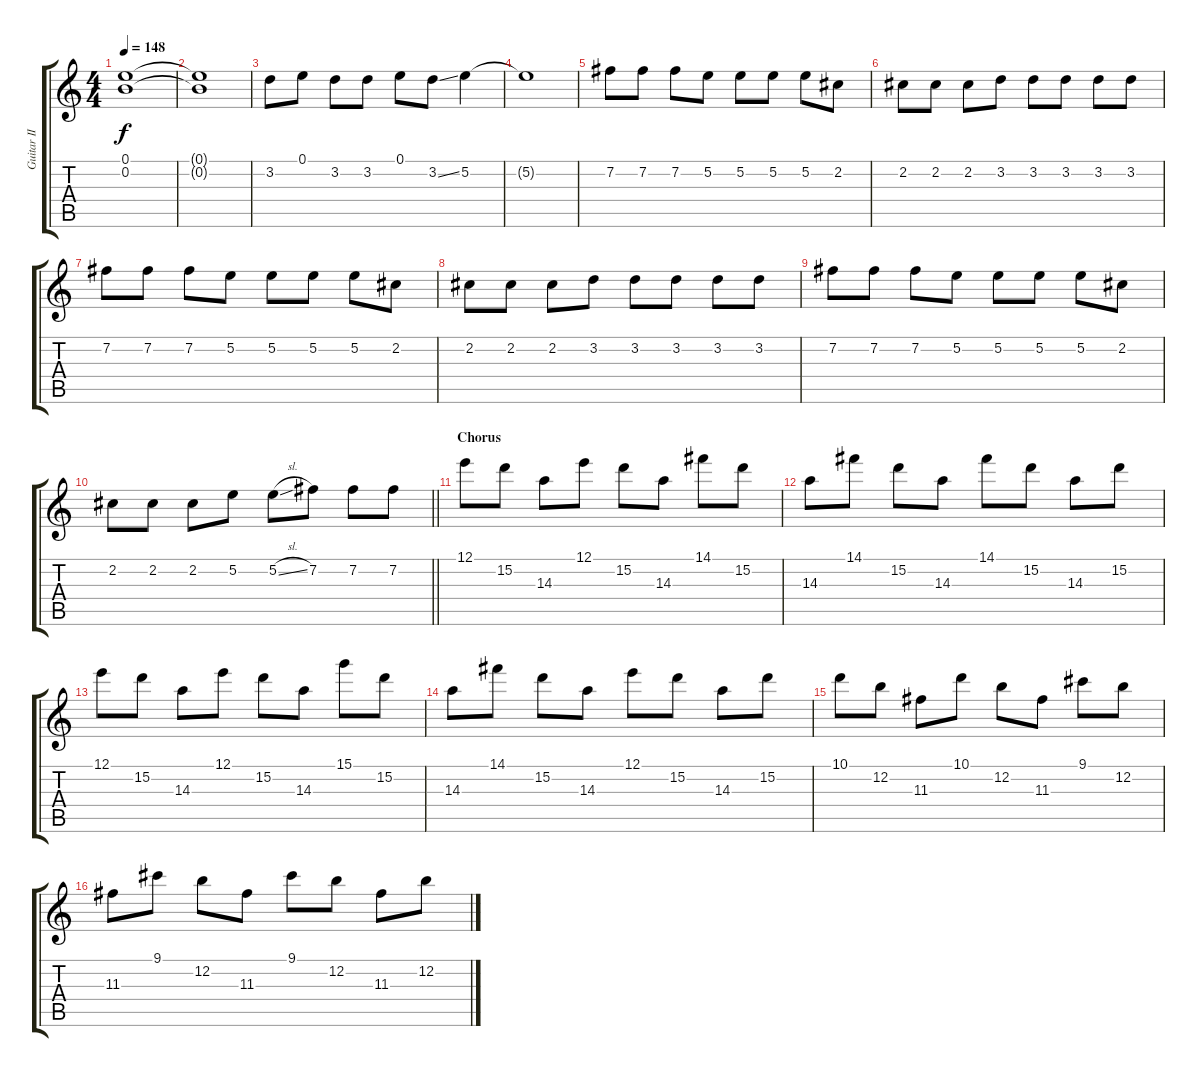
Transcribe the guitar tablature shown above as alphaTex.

\track ("Guitar II" "Guitar II") {instrument distortionguitar}
\staff {score tabs}
\tuning (E4 B3 G3 D3 A2 E2) {hide}
\ts (4 4)
\tempo 148
\clef g2
\ks c
(0.1 0.2).1{dy f} |
(0.1{t} 0.2{t}).1 |
3.2.8 0.1.8 3.2.8 3.2.8 0.1.8 3.2{ss}.8 5.2.4 |
5.2{t}.1 |
7.2.8 7.2.8 7.2.8 5.2.8 5.2.8 5.2.8 5.2.8 2.2.8 |
2.2.8 2.2.8 2.2.8 3.2.8 3.2.8 3.2.8 3.2.8 3.2.8 |
7.2.8 7.2.8 7.2.8 5.2.8 5.2.8 5.2.8 5.2.8 2.2.8 |
2.2.8 2.2.8 2.2.8 3.2.8 3.2.8 3.2.8 3.2.8 3.2.8 |
7.2.8 7.2.8 7.2.8 5.2.8 5.2.8 5.2.8 5.2.8 2.2.8 |
\barLineRight lightlight
2.2.8 2.2.8 2.2.8 5.2.8 5.2{sl}.8 7.2.8 7.2.8 7.2.8 |
\section ("" "Chorus")
12.1.8 15.2.8 14.3.8 12.1.8 15.2.8 14.3.8 14.1.8 15.2.8 |
14.3.8 14.1.8 15.2.8 14.3.8 14.1.8 15.2.8 14.3.8 15.2.8 |
12.1.8 15.2.8 14.3.8 12.1.8 15.2.8 14.3.8 15.1.8 15.2.8 |
14.3.8 14.1.8 15.2.8 14.3.8 12.1.8 15.2.8 14.3.8 15.2.8 |
10.1.8 12.2.8 11.3.8 10.1.8 12.2.8 11.3.8 9.1.8 12.2.8 |
11.3.8 9.1.8 12.2.8 11.3.8 9.1.8 12.2.8 11.3.8 12.2.8
